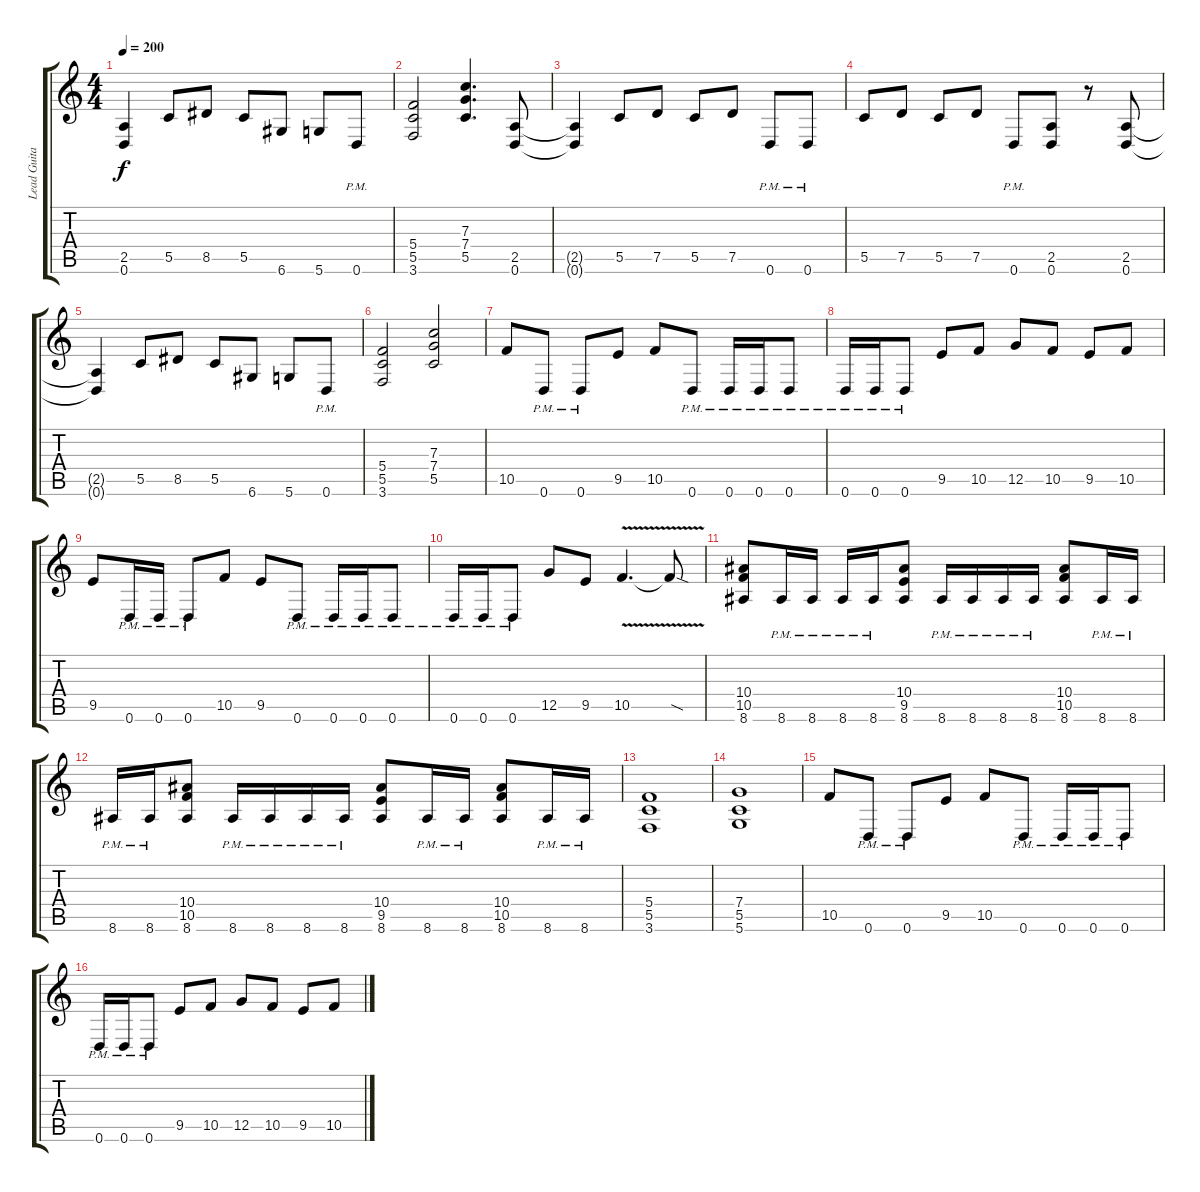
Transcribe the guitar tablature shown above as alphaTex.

\track ("Lead Guitar 2" "Lead Guita") {instrument distortionguitar}
\staff {score tabs}
\tuning (D4 A3 F3 C3 G2 D2) {hide}
\ts (4 4)
\tempo 200
\clef g2
\ks c
(2.5{t} 0.6{t}).4{dy f} 5.5.8 8.5.8 5.5.8 6.6.8 5.6.8 0.6{pm}.8 |
(5.4 5.5 3.6).2 (7.3 7.4 5.5).4{d} (2.5 0.6).8 |
(2.5{t} 0.6{t}).4 5.5.8 7.5.8 5.5.8 7.5.8 0.6{pm}.8 0.6{pm}.8 |
5.5.8 7.5.8 5.5.8 7.5.8 0.6{pm}.8 (2.5 0.6).8 r.8 (2.5 0.6).8 |
(2.5{t} 0.6{t}).4 5.5.8 8.5.8 5.5.8 6.6.8 5.6.8 0.6{pm}.8 |
(5.4 5.5 3.6).2 (7.3 7.4 5.5).2 |
10.5.8 0.6{pm}.8 0.6{pm}.8 9.5.8 10.5.8 0.6{pm}.8 0.6{pm}.16 0.6{pm}.16 0.6{pm}.8 |
0.6{pm}.16 0.6{pm}.16 0.6{pm}.8 9.5.8 10.5.8 12.5.8 10.5.8 9.5.8 10.5.8 |
9.5.8 0.6{pm}.16 0.6{pm}.16 0.6{pm}.8 10.5.8 9.5.8 0.6{pm}.8 0.6{pm}.16 0.6{pm}.16 0.6{pm}.8 |
0.6{pm}.16 0.6{pm}.16 0.6{pm}.8 12.5.8 9.5.8 10.5{v}.4{d} 10.5{sod t}.8 |
(10.4 10.5 8.6).8 8.6{pm}.16 8.6{pm}.16 8.6{pm}.16 8.6{pm}.16 (10.4 9.5 8.6).8 8.6{pm}.16 8.6{pm}.16 8.6{pm}.16 8.6{pm}.16 (10.4 10.5 8.6).8 8.6{pm}.16 8.6{pm}.16 |
8.6{pm}.16 8.6{pm}.16 (10.4 10.5 8.6).8 8.6{pm}.16 8.6{pm}.16 8.6{pm}.16 8.6{pm}.16 (10.4 9.5 8.6).8 8.6{pm}.16 8.6{pm}.16 (10.4 10.5 8.6).8 8.6{pm}.16 8.6{pm}.16 |
(5.4 5.5 3.6).1 |
(7.4 5.5 5.6).1 |
10.5.8 0.6{pm}.8 0.6{pm}.8 9.5.8 10.5.8 0.6{pm}.8 0.6{pm}.16 0.6{pm}.16 0.6{pm}.8 |
0.6{pm}.16 0.6{pm}.16 0.6{pm}.8 9.5.8 10.5.8 12.5.8 10.5.8 9.5.8 10.5.8
